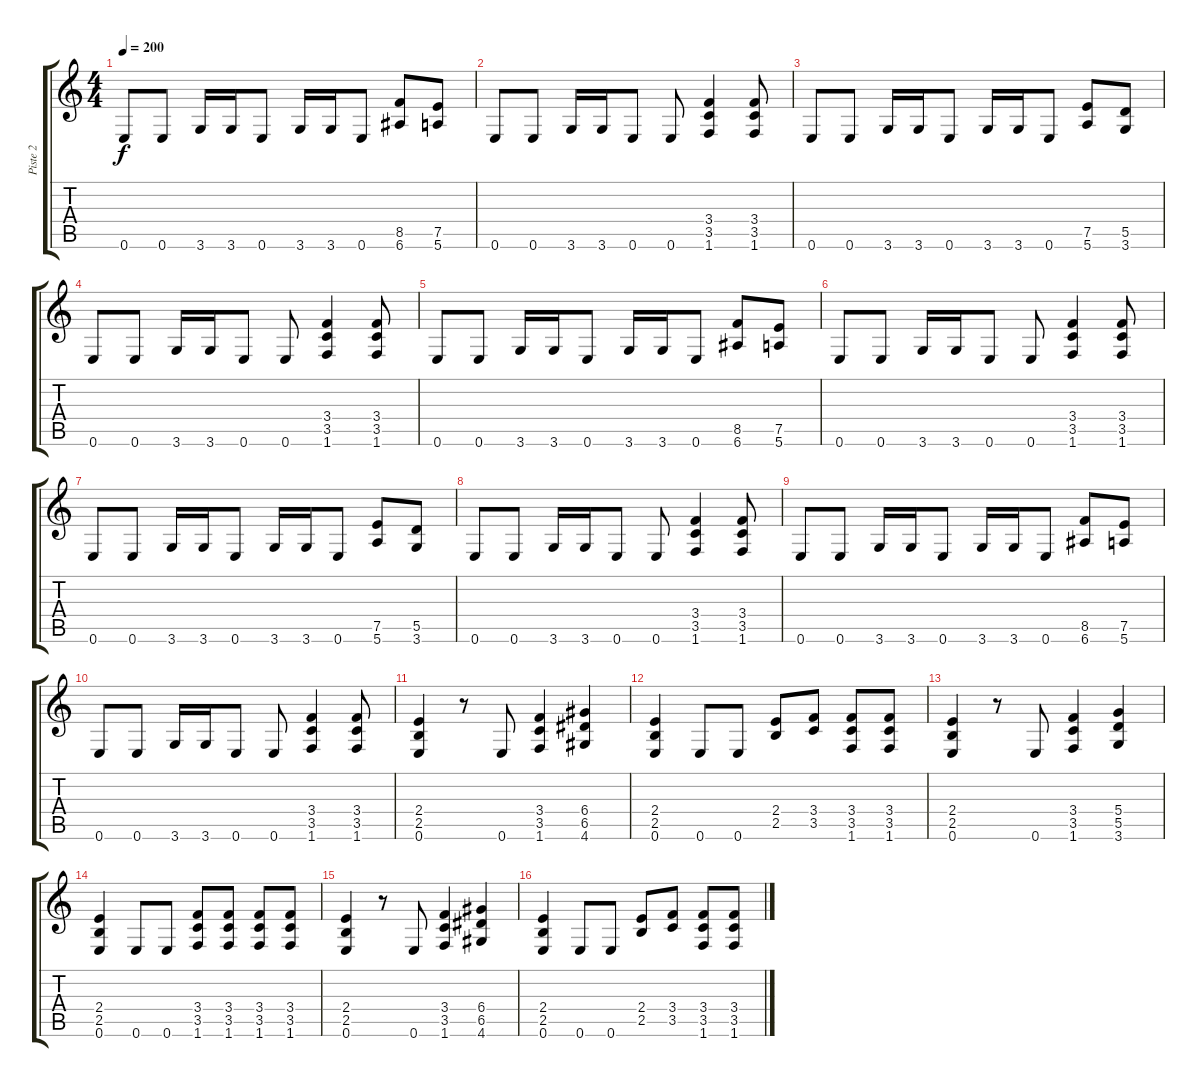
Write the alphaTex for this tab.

\track ("Piste 2" "Piste 2") {instrument distortionguitar}
\staff {score tabs}
\tuning (E4 B3 G3 D3 A2 E2) {hide}
\ts (4 4)
\tempo 200
\clef g2
\ks c
0.6.8{dy f} 0.6.8 3.6.16 3.6.16 0.6.8 3.6.16 3.6.16 0.6.8 (8.5 6.6).8 (7.5 5.6).8 |
0.6.8 0.6.8 3.6.16 3.6.16 0.6.8 0.6.8 (3.4 3.5 1.6).4 (3.4 3.5 1.6).8 |
0.6.8 0.6.8 3.6.16 3.6.16 0.6.8 3.6.16 3.6.16 0.6.8 (7.5 5.6).8 (5.5 3.6).8 |
0.6.8 0.6.8 3.6.16 3.6.16 0.6.8 0.6.8 (3.4 3.5 1.6).4 (3.4 3.5 1.6).8 |
0.6.8 0.6.8 3.6.16 3.6.16 0.6.8 3.6.16 3.6.16 0.6.8 (8.5 6.6).8 (7.5 5.6).8 |
0.6.8 0.6.8 3.6.16 3.6.16 0.6.8 0.6.8 (3.4 3.5 1.6).4 (3.4 3.5 1.6).8 |
0.6.8 0.6.8 3.6.16 3.6.16 0.6.8 3.6.16 3.6.16 0.6.8 (7.5 5.6).8 (5.5 3.6).8 |
0.6.8 0.6.8 3.6.16 3.6.16 0.6.8 0.6.8 (3.4 3.5 1.6).4 (3.4 3.5 1.6).8 |
0.6.8 0.6.8 3.6.16 3.6.16 0.6.8 3.6.16 3.6.16 0.6.8 (8.5 6.6).8 (7.5 5.6).8 |
0.6.8 0.6.8 3.6.16 3.6.16 0.6.8 0.6.8 (3.4 3.5 1.6).4 (3.4 3.5 1.6).8 |
(2.4 2.5 0.6).4 r.8 0.6.8 (3.4 3.5 1.6).4 (6.4 6.5 4.6).4 |
(2.4 2.5 0.6).4 0.6.8 0.6.8 (2.4 2.5).8 (3.4 3.5).8 (3.4 3.5 1.6).8 (3.4 3.5 1.6).8 |
(2.4 2.5 0.6).4 r.8 0.6.8 (3.4 3.5 1.6).4 (5.4 5.5 3.6).4 |
(2.4 2.5 0.6).4 0.6.8 0.6.8 (3.4 3.5 1.6).8 (3.4 3.5 1.6).8 (3.4 3.5 1.6).8 (3.4 3.5 1.6).8 |
(2.4 2.5 0.6).4 r.8 0.6.8 (3.4 3.5 1.6).4 (6.4 6.5 4.6).4 |
(2.4 2.5 0.6).4 0.6.8 0.6.8 (2.4 2.5).8 (3.4 3.5).8 (3.4 3.5 1.6).8 (3.4 3.5 1.6).8
